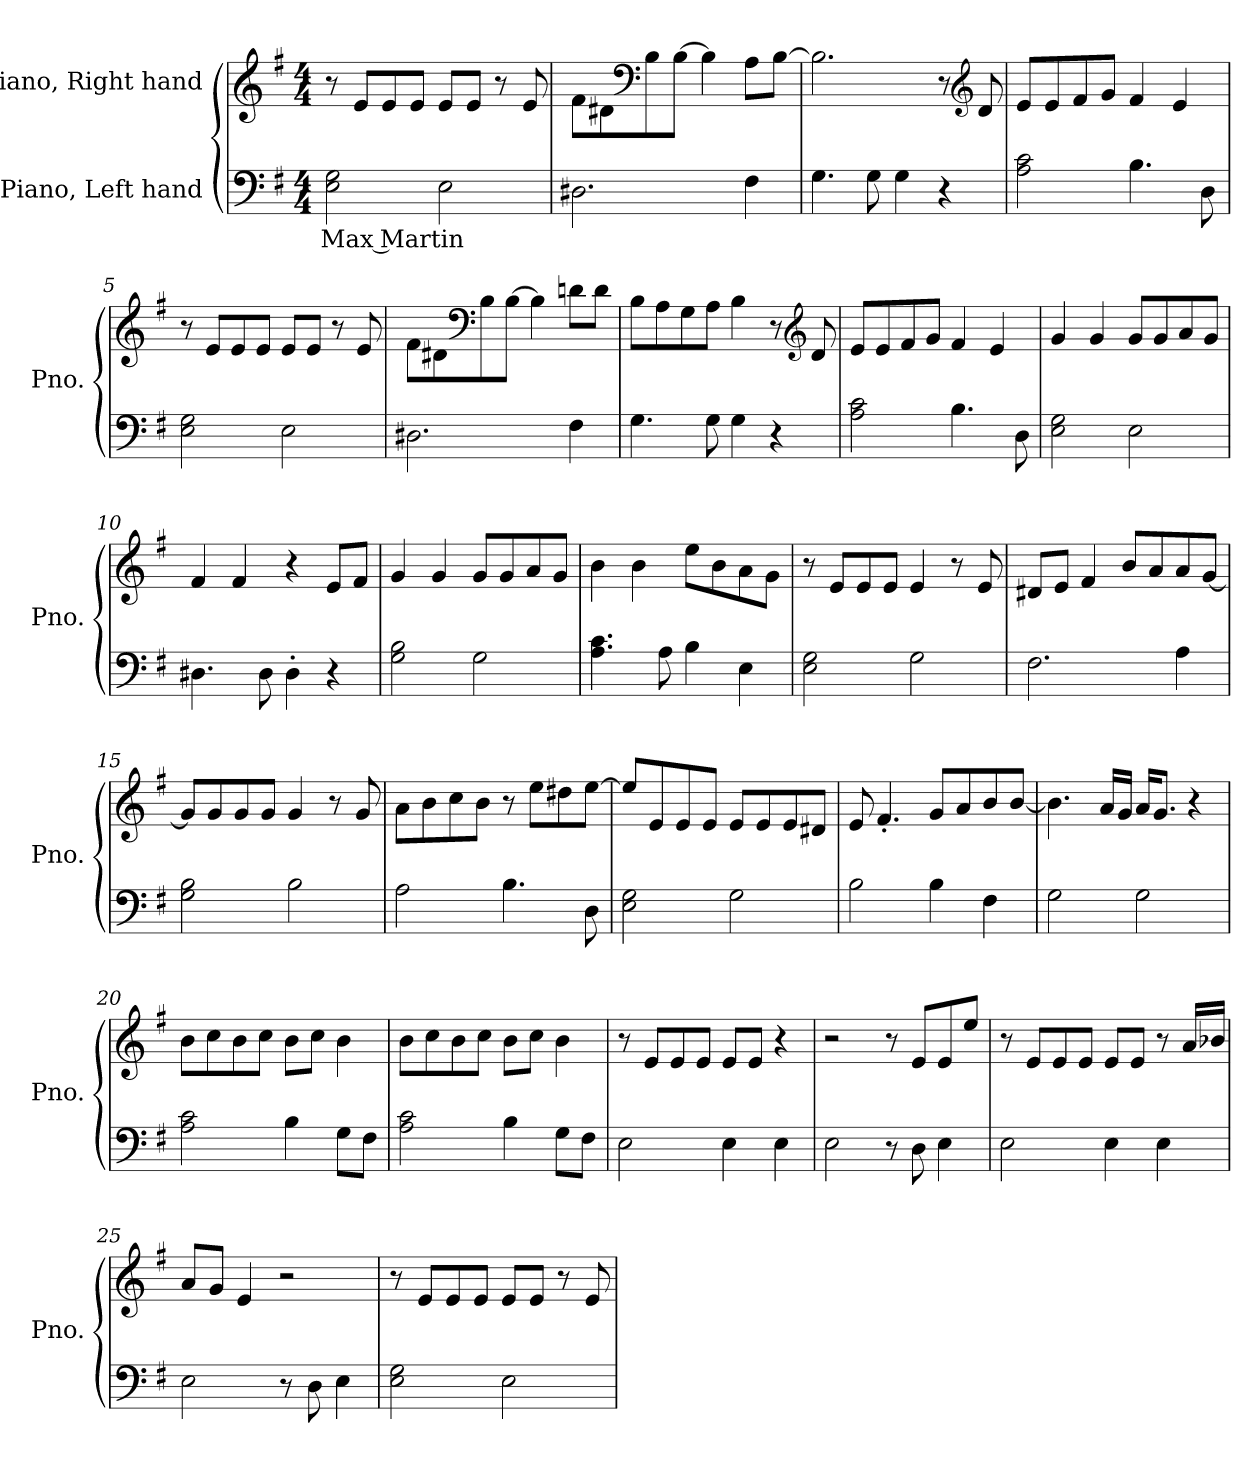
**kern	**text	**kern
*part2	*part2	*part1
*staff2	*staff2	*staff1
*I"Piano, Left hand	*	*I"Piano, Right hand
*I'Pno.	*	*I'Pno.
*clefF4	*	*clefG2
*k[f#]	*	*k[f#]
*M4/4	*	*M4/4
*MM110	*	*MM110
=1	=1	=1
!	!LO:LY:b	!
2E\ 2G\	Max Martin	8r
.	.	8e/L
.	.	8e/
.	.	8e/J
2E\	.	8e/L
.	.	8e/J
.	.	8r
.	.	8e/
=2	=2	=2
2.D#X\	.	8f#\L
.	.	8d#X\
*	*	*clefF4
.	.	8B\
.	.	[8B\J
.	.	4B\]
4F#\	.	8A\L
.	.	[8B\J
=3	=3	=3
4.G\	.	2.B\]
8G\	.	.
4G\	.	.
4r	.	8r
*	*	*clefG2
.	.	8d/
=4	=4	=4
2A\ 2c\	.	8e/L
.	.	8e/
.	.	8f#/
.	.	8g/J
4.B\	.	4f#/
.	.	4e/
8D\	.	.
!!LO:LB:g=z
=5	=5	=5
2E\ 2G\	.	8r
.	.	8e/L
.	.	8e/
.	.	8e/J
2E\	.	8e/L
.	.	8e/J
.	.	8r
.	.	8e/
=6	=6	=6
2.D#X\	.	8f#\L
.	.	8d#X\
*	*	*clefF4
.	.	8B\
.	.	[8B\J
.	.	4B\]
4F#\	.	8dn\L
.	.	8d\J
=7	=7	=7
4.G\	.	8B\L
.	.	8A\
.	.	8G\
8G\	.	8A\J
4G\	.	4B\
4r	.	8r
*	*	*clefG2
.	.	8d/
=8	=8	=8
2A\ 2c\	.	8e/L
.	.	8e/
.	.	8f#/
.	.	8g/J
4.B\	.	4f#/
.	.	4e/
8D\	.	.
=9	=9	=9
2E\ 2G\	.	4g/
.	.	4g/
2E\	.	8g/L
.	.	8g/
.	.	8a/
.	.	8g/J
!!LO:LB:g=z
=10	=10	=10
4.D#X\	.	4f#/
.	.	4f#/
8D#\	.	.
4D#'\	.	4r
4r	.	8e/L
.	.	8f#/J
=11	=11	=11
2G\ 2B\	.	4g/
.	.	4g/
2G\	.	8g/L
.	.	8g/
.	.	8a/
.	.	8g/J
=12	=12	=12
4.A\ 4.c\	.	4b\
.	.	4b\
8A\	.	.
4B\	.	8ee\L
.	.	8b\
4E\	.	8a\
.	.	8g\J
=13	=13	=13
2E\ 2G\	.	8r
.	.	8e/L
.	.	8e/
.	.	8e/J
2G\	.	4e/
.	.	8r
.	.	8e/
=14	=14	=14
2.F#\	.	8d#X/L
.	.	8e/J
.	.	4f#/
.	.	8b/L
.	.	8a/
4A\	.	8a/
.	.	[8g/J
!!LO:LB:g=z
=15	=15	=15
2G\ 2B\	.	8g/L]
.	.	8g/
.	.	8g/
.	.	8g/J
2B\	.	4g/
.	.	8r
.	.	8g/
=16	=16	=16
2A\	.	8a\L
.	.	8b\
.	.	8cc\
.	.	8b\J
4.B\	.	8r
.	.	8ee\L
.	.	8dd#X\
8D\	.	[8ee\J
=17	=17	=17
2E\ 2G\	.	8ee/L]
.	.	8e/
.	.	8e/
.	.	8e/J
2G\	.	8e/L
.	.	8e/
.	.	8e/
.	.	8d#X/J
=18	=18	=18
2B\	.	8e/
.	.	4.f#'/
4B\	.	8g/L
.	.	8a/
4F#\	.	8b/
.	.	[8b/J
=19	=19	=19
2G\	.	4.b\]
.	.	16a/LL
.	.	16g/JJ
2G\	.	16a/KL
.	.	8.g/J
.	.	4r
!!LO:LB:g=z
=20	=20	=20
2A\ 2c\	.	8b\L
.	.	8cc\
.	.	8b\
.	.	8cc\J
4B\	.	8b\L
.	.	8cc\J
8G\L	.	4b\
8F#\J	.	.
=21	=21	=21
2A\ 2c\	.	8b\L
.	.	8cc\
.	.	8b\
.	.	8cc\J
4B\	.	8b\L
.	.	8cc\J
8G\L	.	4b\
8F#\J	.	.
=22	=22	=22
2E\	.	8r
.	.	8e/L
.	.	8e/
.	.	8e/J
4E\	.	8e/L
.	.	8e/J
4E\	.	4r
=23	=23	=23
2E\	.	2r
8r	.	8r
8D\	.	8e/L
4E\	.	8e/
.	.	8ee/J
=24	=24	=24
2E\	.	8r
.	.	8e/L
.	.	8e/
.	.	8e/J
4E\	.	8e/L
.	.	8e/J
4E\	.	8r
.	.	16a/LL
.	.	16b-X/JJ
!!LO:LB:g=z
=25	=25	=25
2E\	.	8a/L
.	.	8g/J
.	.	4e/
8r	.	2r
8D\	.	.
4E\	.	.
=26	=26	=26
2E\ 2G\	.	8r
.	.	8e/L
.	.	8e/
.	.	8e/J
2E\	.	8e/L
.	.	8e/J
.	.	8r
.	.	8e/
=	=	=
*-	*-	*-
